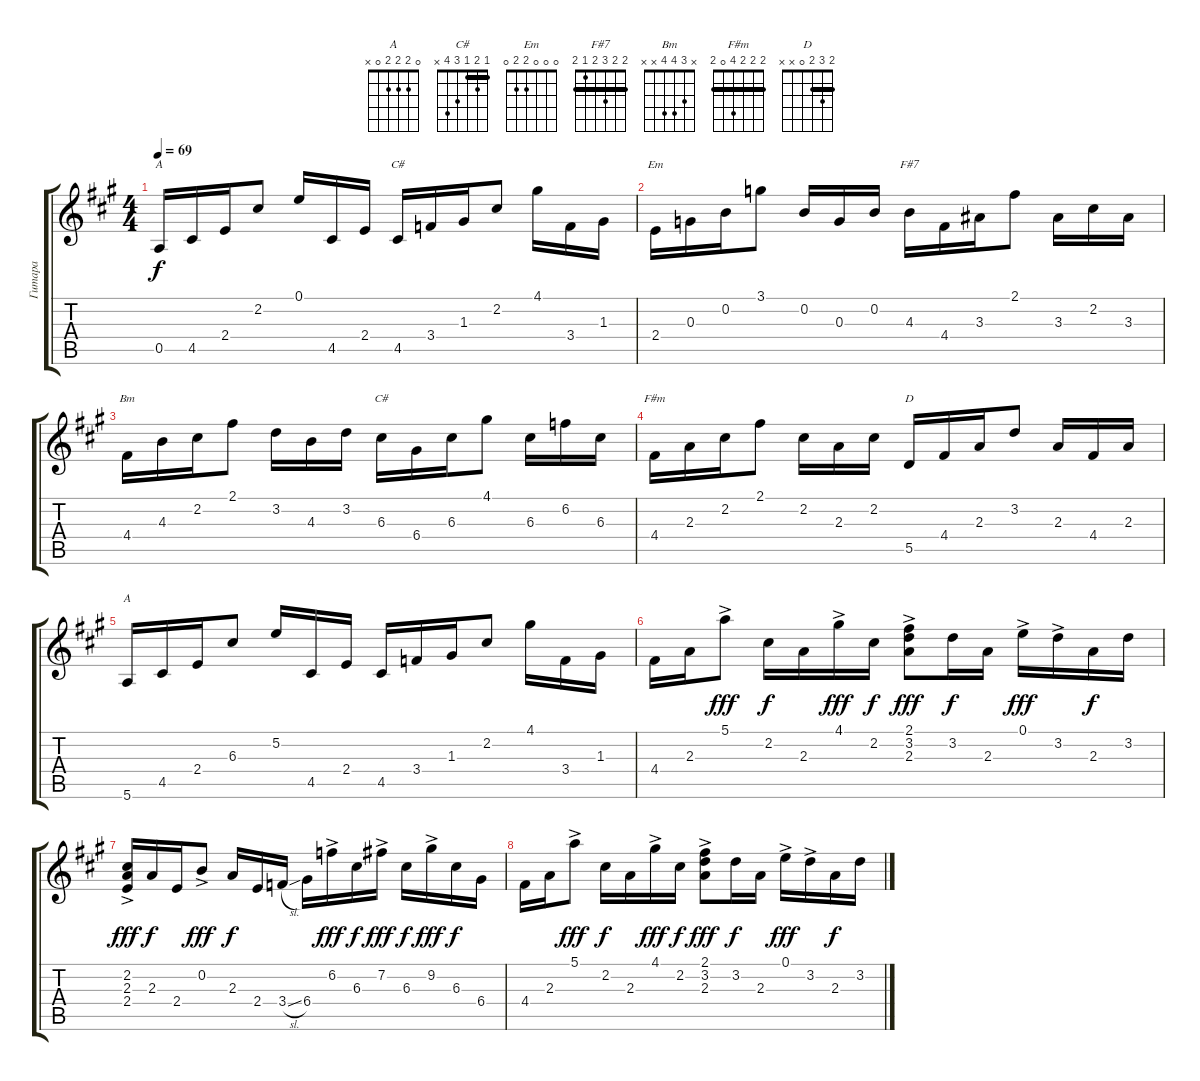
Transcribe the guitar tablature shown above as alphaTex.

\track ("Гитара" "Гитара") {instrument acousticguitarsteel}
\staff {score tabs}
\tuning (E4 B3 G3 D3 A2 E2) {hide}
\chord ("A" x 5 6 7 x x) {firstfret 5}
\chord ("C#" x 6 6 6 x x) {firstfret 6 barre 6}
\chord ("Em" 0 0 0 2 2 0)
\chord ("F#7" 2 2 3 2 1 2) {barre 2}
\chord ("Bm" x 3 4 4 x x)
\chord ("C#" 1 2 1 3 4 x) {barre 1}
\chord ("F#m" 2 2 2 4 0 2) {barre 2}
\chord ("D" 2 3 2 0 x x) {barre 2}
\chord ("A" 0 2 2 2 0 x)
\ts (4 4)
\tempo 69
\clef g2
\ks a
0.5.16{ch "A" dy f} 4.5.16 2.4.16 2.2.8 0.1.16 4.5.16 2.4.16 4.5.16{ch "C#"} 3.4.16 1.3.16 2.2.8 4.1.16 3.4.16 1.3.16 |
2.4.16{ch "Em" volume 11} 0.3.16 0.2.16 3.1.8 0.2.16 0.3.16 0.2.16 4.3.16{ch "F#7"} 4.4.16 3.3.16 2.1.8 3.3.16 2.2.16 3.3.16 |
4.4.16{ch "Bm" volume 11} 4.3.16 2.2.16 2.1.8 3.2.16 4.3.16 3.2.16 6.3.16{ch "C#"} 6.4.16 6.3.16 4.1.8 6.3.16 6.2.16 6.3.16 |
4.4.16{ch "F#m"} 2.3.16 2.2.16 2.1.8 2.2.16 2.3.16 2.2.16 5.5.16{ch "D"} 4.4.16 2.3.16 3.2.8 2.3.16 4.4.16 2.3.16 |
5.6.16{ch "A"} 4.5.16 2.4.16 6.3.8 5.2.16 4.5.16 2.4.16 4.5.16 3.4.16 1.3.16 2.2.8 4.1.16 3.4.16 1.3.16 |
4.4.16 2.3.16 5.1{ac}.8{dy fff} 2.2.16{dy f} 2.3.16 4.1{ac}.16{dy fff} 2.2.16{dy f} (2.1{ac} 3.2 2.3).8{dy fff} 3.2.16{dy f} 2.3.16 0.1{ac}.16{dy fff} 3.2{ac}.16 2.3.16{dy f} 3.2.16 |
(2.2{ac} 2.3 2.4).16{dy fff} 2.3.16{dy f} 2.4.16 0.2{ac}.8{dy fff} 2.3.16{dy f} 2.4.16 3.4{sl}.16 6.4.16 6.2{ac}.16{dy fff} 6.3.16{dy f} 7.2{ac}.16{dy fff} 6.3.16{dy f} 9.2{ac}.16{dy fff} 6.3.16{dy f} 6.4.16 |
4.4.16 2.3.16 5.1{ac}.8{dy fff} 2.2.16{dy f} 2.3.16 4.1{ac}.16{dy fff} 2.2.16{dy f} (2.1{ac} 3.2 2.3).8{dy fff} 3.2.16{dy f} 2.3.16 0.1{ac}.16{dy fff} 3.2{ac}.16 2.3.16{dy f} 3.2.16
